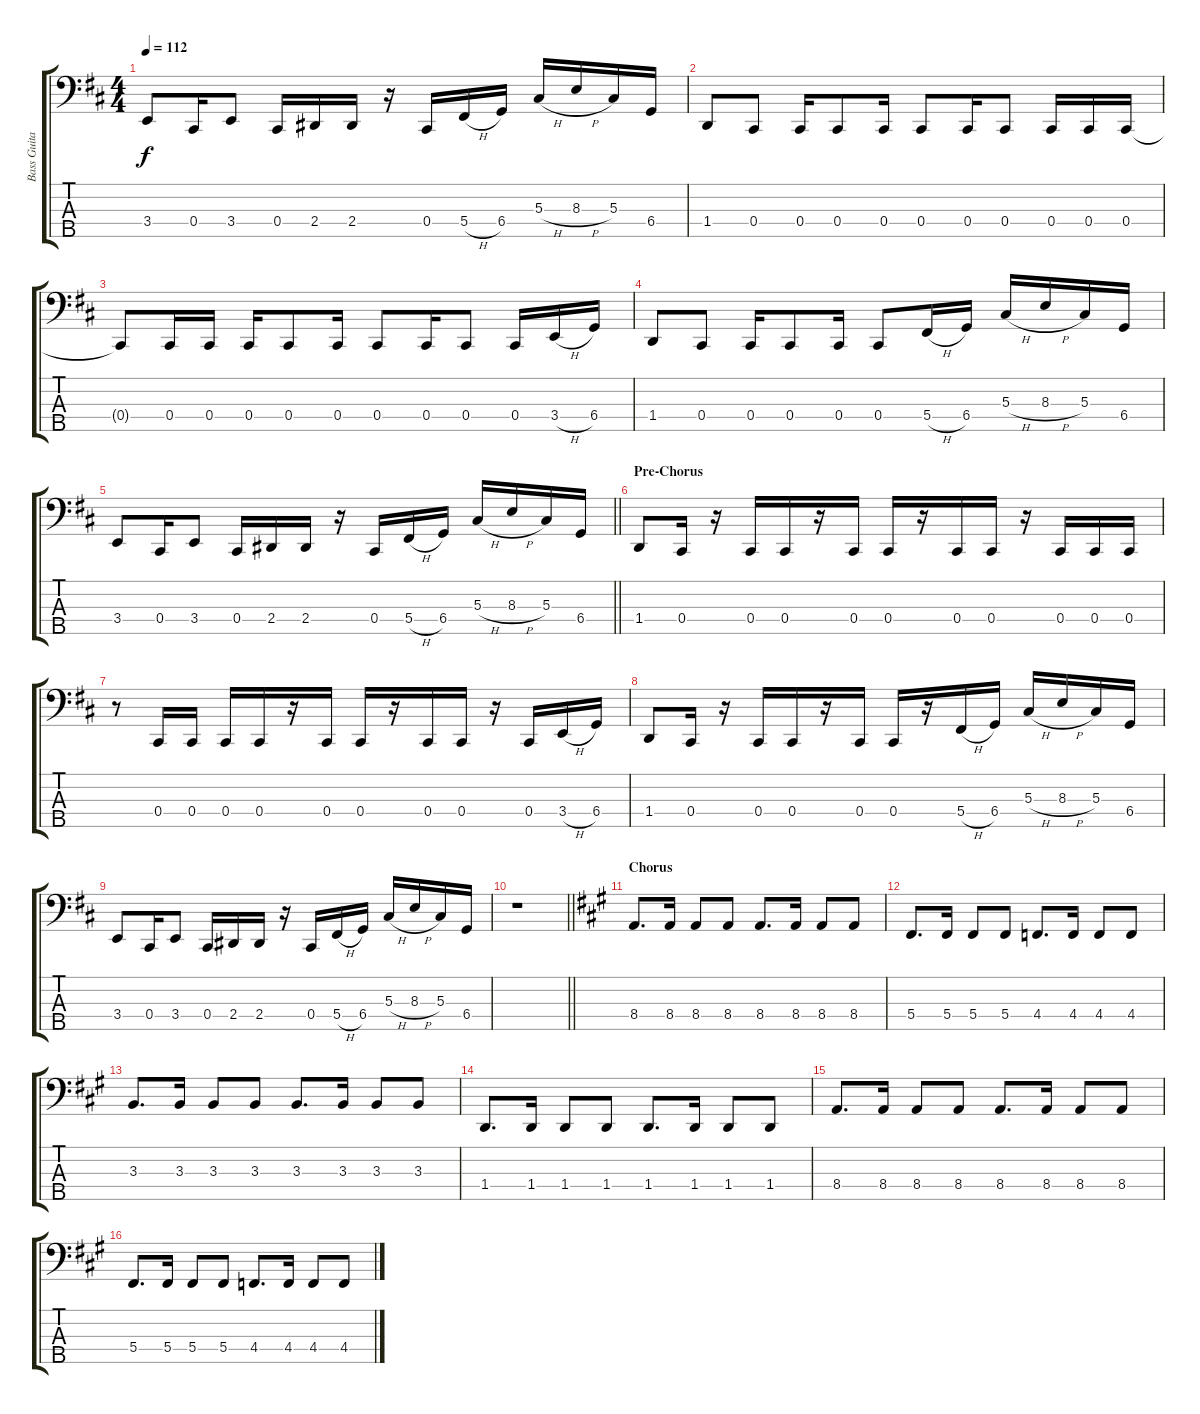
\track ("Bass Guitar" "Bass Guita") {instrument electricbassfinger}
\staff {score tabs}
\tuning (Gb2 Db2 Ab1 Db1 Bb0) {hide}
\ts (4 4)
\tempo 112
\clef f4
\ks d
3.4.8{dy f} 0.4.16 3.4.8 0.4.16 2.4.16 2.4.16 r.16 0.4.16 5.4{h}.16 6.4.16 5.3{h}.16 8.3{h}.16 5.3.16 6.4.16 |
1.4.8 0.4.8 0.4.16 0.4.8 0.4.16 0.4.8 0.4.16 0.4.8 0.4.16 0.4.16 0.4.16 |
0.4{t}.8 0.4.16 0.4.16 0.4.16 0.4.8 0.4.16 0.4.8 0.4.16 0.4.8 0.4.16 3.4{h}.16 6.4.16 |
1.4.8 0.4.8 0.4.16 0.4.8 0.4.16 0.4.8 5.4{h}.16 6.4.16 5.3{h}.16 8.3{h}.16 5.3.16 6.4.16 |
\barLineRight lightlight
3.4.8 0.4.16 3.4.8 0.4.16 2.4.16 2.4.16 r.16 0.4.16 5.4{h}.16 6.4.16 5.3{h}.16 8.3{h}.16 5.3.16 6.4.16 |
\section ("" "Pre-Chorus")
1.4.8 0.4.16 r.16 0.4.16 0.4.16 r.16 0.4.16 0.4.16 r.16 0.4.16 0.4.16 r.16 0.4.16 0.4.16 0.4.16 |
r.8 0.4.16 0.4.16 0.4.16 0.4.16 r.16 0.4.16 0.4.16 r.16 0.4.16 0.4.16 r.16 0.4.16 3.4{h}.16 6.4.16 |
1.4.8 0.4.16 r.16 0.4.16 0.4.16 r.16 0.4.16 0.4.16 r.16 5.4{h}.16 6.4.16 5.3{h}.16 8.3{h}.16 5.3.16 6.4.16 |
3.4.8 0.4.16 3.4.8 0.4.16 2.4.16 2.4.16 r.16 0.4.16 5.4{h}.16 6.4.16 5.3{h}.16 8.3{h}.16 5.3.16 6.4.16 |
\barLineRight lightlight
r.1 |
\section ("" "Chorus")
\ks a
8.4.8{d} 8.4.16 8.4.8 8.4.8 8.4.8{d} 8.4.16 8.4.8 8.4.8 |
5.4.8{d} 5.4.16 5.4.8 5.4.8 4.4.8{d} 4.4.16 4.4.8 4.4.8 |
3.3.8{d} 3.3.16 3.3.8 3.3.8 3.3.8{d} 3.3.16 3.3.8 3.3.8 |
1.4.8{d} 1.4.16 1.4.8 1.4.8 1.4.8{d} 1.4.16 1.4.8 1.4.8 |
8.4.8{d} 8.4.16 8.4.8 8.4.8 8.4.8{d} 8.4.16 8.4.8 8.4.8 |
5.4.8{d} 5.4.16 5.4.8 5.4.8 4.4.8{d} 4.4.16 4.4.8 4.4.8
